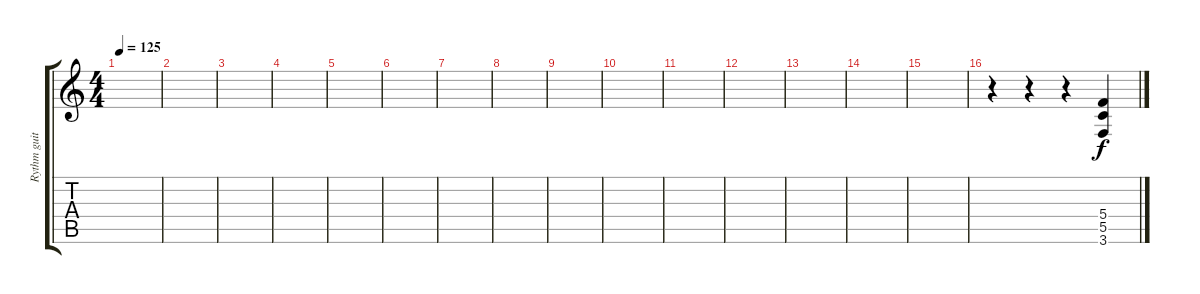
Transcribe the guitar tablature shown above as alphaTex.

\track ("Rythm guitar" "Rythm guit") {instrument distortionguitar}
\staff {score tabs}
\tuning (D4 A3 F3 C3 G2 D2) {hide}
\ts (4 4)
\tempo 125
\clef g2
\ks c
|
|
|
|
|
|
|
|
|
|
|
|
|
|
|
r.4 r.4 r.4 (5.4 5.5 3.6).4
